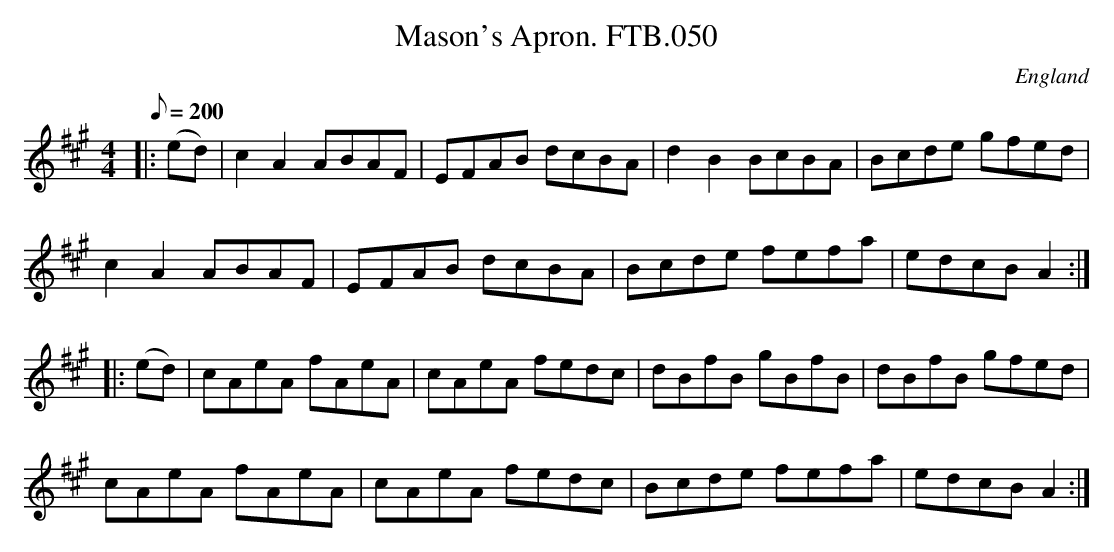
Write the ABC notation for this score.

X:1
T:Mason's Apron. FTB.050
M:4/4
Q:200
O:England
K:A major
|:(ed)|c2A2ABAF|EFAB dcBA|d2B2BcBA|Bcde gfed|
c2A2ABAF|EFAB dcBA|Bcde fefa|edcBA2:|
|:(ed)|cAeA fAeA|cAeA fedc|dBfB gBfB|dBfB gfed|
cAeA fAeA|cAeA fedc|Bcde fefa|edcBA2:|
